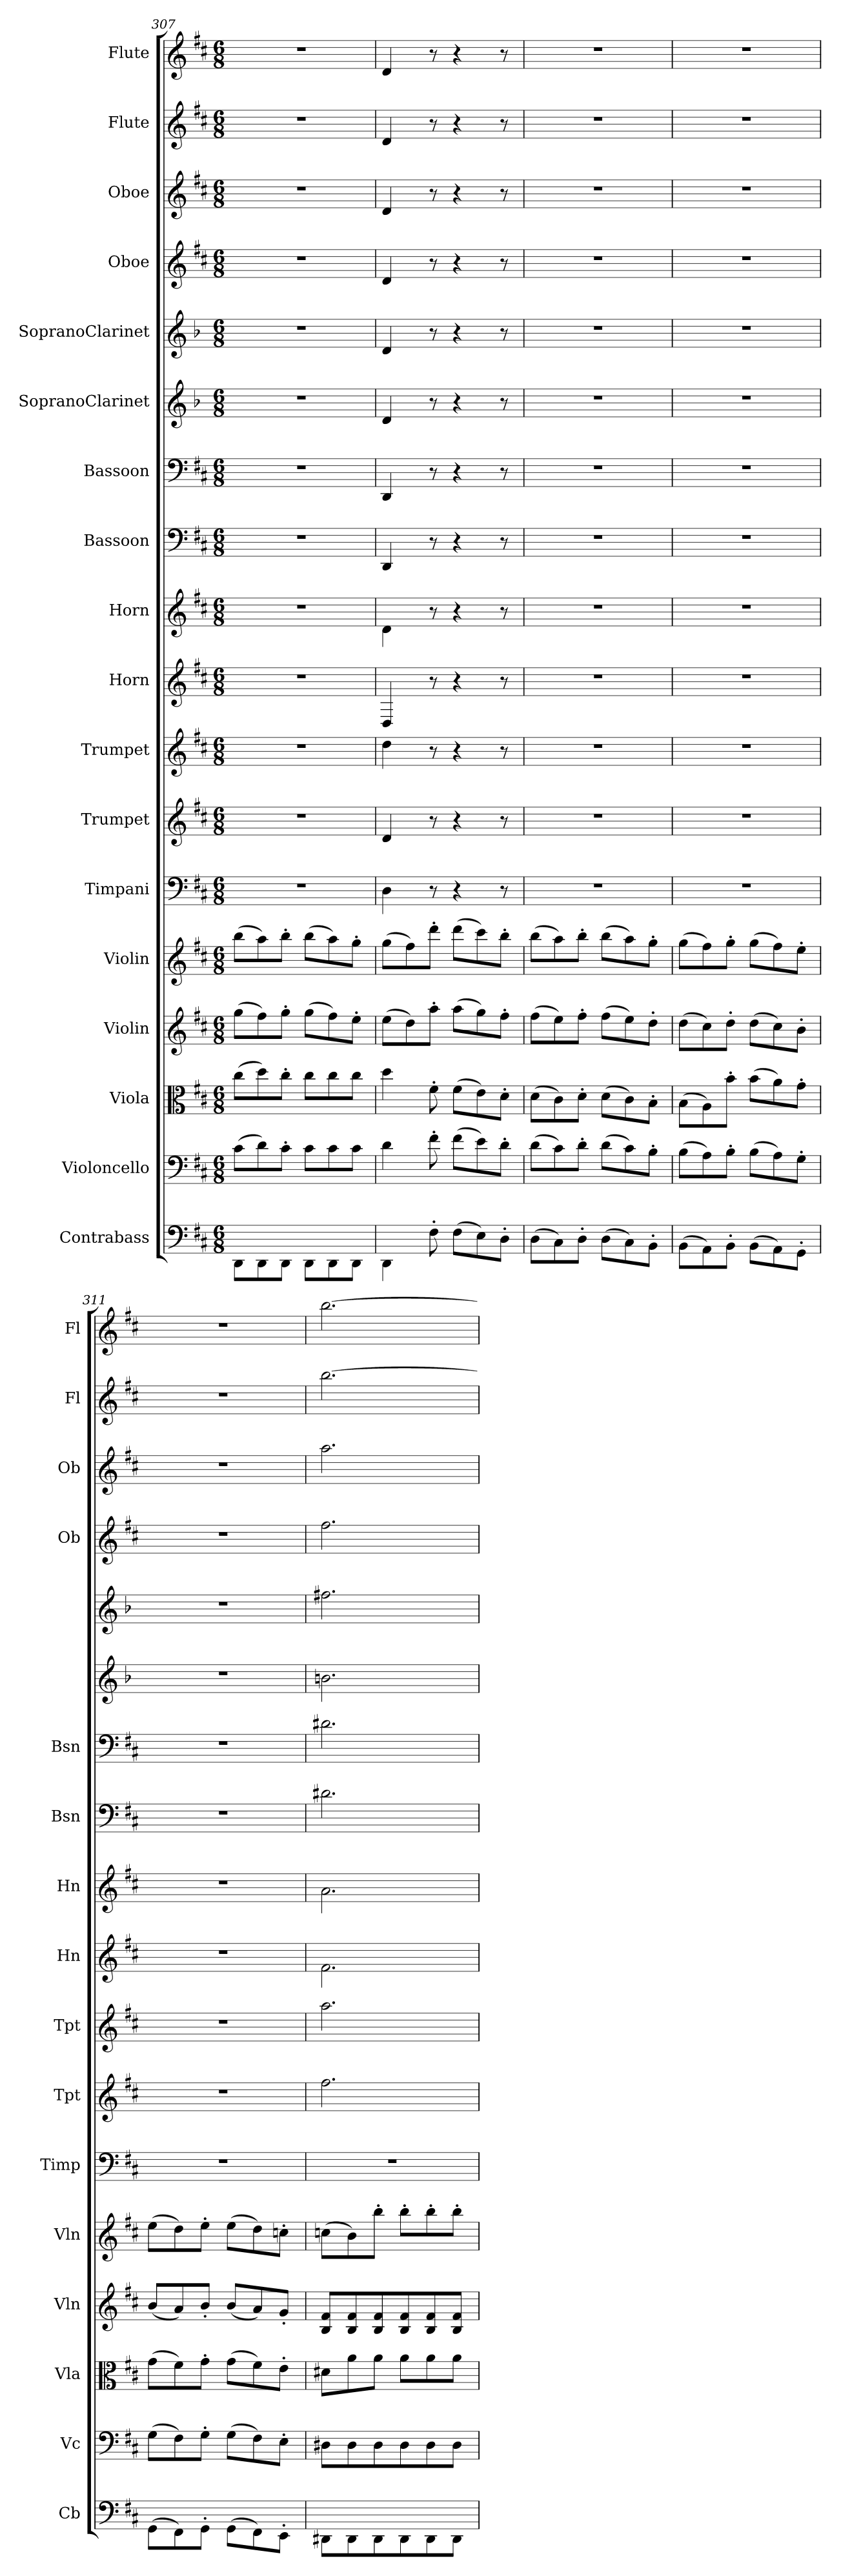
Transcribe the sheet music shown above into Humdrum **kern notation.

**kern	**kern	**kern	**kern	**kern	**kern	**kern	**kern	**kern	**kern	**kern	**kern	**kern	**kern	**kern	**kern	**kern	**kern
*part18	*part17	*part16	*part15	*part14	*part13	*part12	*part11	*part10	*part9	*part8	*part7	*part6	*part5	*part4	*part3	*part2	*part1
*staff18	*staff17	*staff16	*staff15	*staff14	*staff13	*staff12	*staff11	*staff10	*staff9	*staff8	*staff7	*staff6	*staff5	*staff4	*staff3	*staff2	*staff1
*I"Contrabass	*I"Violoncello	*I"Viola	*I"Violin	*I"Violin	*I"Timpani	*I"Trumpet	*I"Trumpet	*I"Horn	*I"Horn	*I"Bassoon	*I"Bassoon	*I"SopranoClarinet	*I"SopranoClarinet	*I"Oboe	*I"Oboe	*I"Flute	*I"Flute
*I'Cb	*I'Vc	*I'Vla	*I'Vln	*I'Vln	*I'Timp	*I'Tpt	*I'Tpt	*I'Hn	*I'Hn	*I'Bsn	*I'Bsn	*	*	*I'Ob	*I'Ob	*I'Fl	*I'Fl
*clefF4	*clefF4	*clefC3	*clefG2	*clefG2	*clefF4	*clefG2	*clefG2	*clefG2	*clefG2	*clefF4	*clefF4	*clefG2	*clefG2	*clefG2	*clefG2	*clefG2	*clefG2
*k[f#c#]	*k[f#c#]	*k[f#c#]	*k[f#c#]	*k[f#c#]	*k[f#c#]	*k[f#c#]	*k[f#c#]	*k[f#c#]	*k[f#c#]	*k[f#c#]	*k[f#c#]	*k[b-]	*k[b-]	*k[f#c#]	*k[f#c#]	*k[f#c#]	*k[f#c#]
*M6/8	*M6/8	*M6/8	*M6/8	*M6/8	*M6/8	*M6/8	*M6/8	*M6/8	*M6/8	*M6/8	*M6/8	*M6/8	*M6/8	*M6/8	*M6/8	*M6/8	*M6/8
=307	=307	=307	=307	=307	=307	=307	=307	=307	=307	=307	=307	=307	=307	=307	=307	=307	=307
8DD\L	(8c#\L	(8cc#\L	(8gg\L	(8bb\L	2.r	2.r	2.r	2.r	2.r	2.r	2.r	2.r	2.r	2.r	2.r	2.r	2.r
8DD\	8d\)	8dd\)	8ff#\)	8aa\)	.	.	.	.	.	.	.	.	.	.	.	.	.
8DD\J	8c#'\J	8cc#'\J	8gg'\J	8bb'\J	.	.	.	.	.	.	.	.	.	.	.	.	.
8DD\L	8c#\L	8cc#\L	(8gg\L	(8bb\L	.	.	.	.	.	.	.	.	.	.	.	.	.
8DD\	8c#\	8cc#\	8ff#\)	8aa\)	.	.	.	.	.	.	.	.	.	.	.	.	.
8DD\J	8c#\J	8cc#\J	8ee'\J	8gg'\J	.	.	.	.	.	.	.	.	.	.	.	.	.
=308	=308	=308	=308	=308	=308	=308	=308	=308	=308	=308	=308	=308	=308	=308	=308	=308	=308
4DD\	4d\	4dd\	(8ee\L	(8gg\L	4D\	4d/	4dd\	4D/	4d\	4DD/	4DD/	4d/	4d/	4d/	4d/	4d/	4d/
.	.	.	8dd\)	8ff#\)	.	.	.	.	.	.	.	.	.	.	.	.	.
8F#'\	8f#'\	8f#'\	8aa'\J	8ddd'\J	8r	8r	8r	8r	8r	8r	8r	8r	8r	8r	8r	8r	8r
(8F#\L	(8f#\L	(8f#\L	(8aa\L	(8ddd\L	4r	4r	4r	4r	4r	4r	4r	4r	4r	4r	4r	4r	4r
8E\)	8e\)	8e\)	8gg\)	8ccc#\)	.	.	.	.	.	.	.	.	.	.	.	.	.
8D'\J	8d'\J	8d'\J	8ff#'\J	8bb'\J	8r	8r	8r	8r	8r	8r	8r	8r	8r	8r	8r	8r	8r
=309	=309	=309	=309	=309	=309	=309	=309	=309	=309	=309	=309	=309	=309	=309	=309	=309	=309
(8D\L	(8d\L	(8d\L	(8ff#\L	(8bb\L	2.r	2.r	2.r	2.r	2.r	2.r	2.r	2.r	2.r	2.r	2.r	2.r	2.r
8C#\)	8c#\)	8c#\)	8ee\)	8aa\)	.	.	.	.	.	.	.	.	.	.	.	.	.
8D'\J	8d'\J	8d'\J	8ff#'\J	8bb'\J	.	.	.	.	.	.	.	.	.	.	.	.	.
(8D\L	(8d\L	(8d\L	(8ff#\L	(8bb\L	.	.	.	.	.	.	.	.	.	.	.	.	.
8C#\)	8c#\)	8c#\)	8ee\)	8aa\)	.	.	.	.	.	.	.	.	.	.	.	.	.
8BB'\J	8B'\J	8B'\J	8dd'\J	8gg'\J	.	.	.	.	.	.	.	.	.	.	.	.	.
=310	=310	=310	=310	=310	=310	=310	=310	=310	=310	=310	=310	=310	=310	=310	=310	=310	=310
(8BB\L	(8B\L	(8B\L	(8dd\L	(8gg\L	2.r	2.r	2.r	2.r	2.r	2.r	2.r	2.r	2.r	2.r	2.r	2.r	2.r
8AA\)	8A\)	8A\)	8cc#\)	8ff#\)	.	.	.	.	.	.	.	.	.	.	.	.	.
8BB'\J	8B'\J	8b'\J	8dd'\J	8gg'\J	.	.	.	.	.	.	.	.	.	.	.	.	.
(8BB\L	(8B\L	(8b\L	(8dd\L	(8gg\L	.	.	.	.	.	.	.	.	.	.	.	.	.
8AA\)	8A\)	8a\)	8cc#\)	8ff#\)	.	.	.	.	.	.	.	.	.	.	.	.	.
8GG'\J	8G'\J	8g'\J	8b'\J	8ee'\J	.	.	.	.	.	.	.	.	.	.	.	.	.
=311	=311	=311	=311	=311	=311	=311	=311	=311	=311	=311	=311	=311	=311	=311	=311	=311	=311
(8GG\L	(8G\L	(8g\L	(8b/L	(8ee\L	2.r	2.r	2.r	2.r	2.r	2.r	2.r	2.r	2.r	2.r	2.r	2.r	2.r
8FF#\)	8F#\)	8f#\)	8a/)	8dd\)	.	.	.	.	.	.	.	.	.	.	.	.	.
8GG'\J	8G'\J	8g'\J	8b'/J	8ee'\J	.	.	.	.	.	.	.	.	.	.	.	.	.
(8GG\L	(8G\L	(8g\L	(8b/L	(8ee\L	.	.	.	.	.	.	.	.	.	.	.	.	.
8FF#\)	8F#\)	8f#\)	8a/)	8dd\)	.	.	.	.	.	.	.	.	.	.	.	.	.
8EE'\J	8E'\J	8e'\J	8g'/J	8ccn'\J	.	.	.	.	.	.	.	.	.	.	.	.	.
=312	=312	=312	=312	=312	=312	=312	=312	=312	=312	=312	=312	=312	=312	=312	=312	=312	=312
8DD#X\L	8D#X\L	8d#X\L	8B/ 8f#/L	(8ccn\L	2.r	2.ff#\	2.aa\	2.f#\	2.a\	2.d#X\	2.d#X\	2.bn\	2.ff#X\	2.ff#\	2.aa\	[2.bb\	[2.bb\
8DD#\	8D#\	8a\	8B/ 8f#/	8b\)	.	.	.	.	.	.	.	.	.	.	.	.	.
8DD#\	8D#\	8a\J	8B/ 8f#/	8bb'\J	.	.	.	.	.	.	.	.	.	.	.	.	.
8DD#\	8D#\	8a\L	8B/ 8f#/	8bb'\L	.	.	.	.	.	.	.	.	.	.	.	.	.
8DD#\	8D#\	8a\	8B/ 8f#/	8bb'\	.	.	.	.	.	.	.	.	.	.	.	.	.
8DD#\J	8D#\J	8a\J	8B/ 8f#/J	8bb'\J	.	.	.	.	.	.	.	.	.	.	.	.	.
=	=	=	=	=	=	=	=	=	=	=	=	=	=	=	=	=	=
*-	*-	*-	*-	*-	*-	*-	*-	*-	*-	*-	*-	*-	*-	*-	*-	*-	*-
